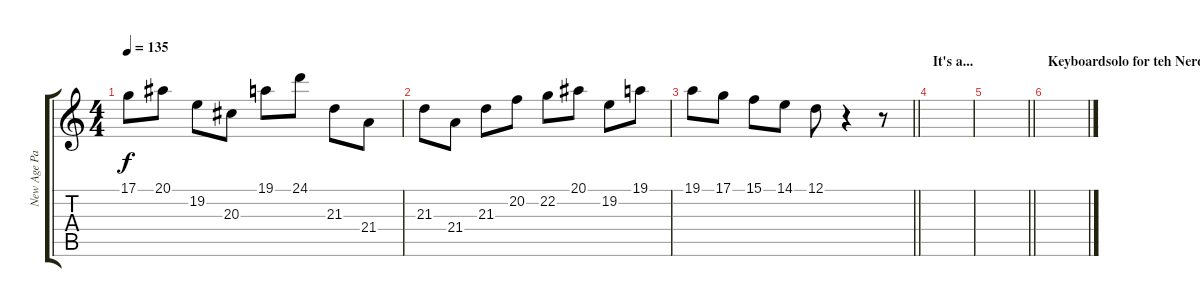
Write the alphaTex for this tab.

\track ("New Age Pad" "New Age Pa") {instrument pad1newage}
\staff {score tabs}
\tuning (D4 A3 F3 C3 G2 C2) {hide}
\ts (4 4)
\tempo 135
\clef g2
\ks c
17.1.8{dy f} 20.1.8 19.2.8 20.3.8 19.1.8 24.1.8 21.3.8 21.4.8 |
21.3.8 21.4.8 21.3.8 20.2.8 22.2.8 20.1.8 19.2.8 19.1.8 |
\barLineRight lightlight
19.1.8 17.1.8 15.1.8 14.1.8 12.1.8 r.4 r.8 |
\section ("" "It's a...")
\ks aminor
|
\barLineRight lightlight
|
\section ("" "Keyboardsolo for teh Nerds!")
